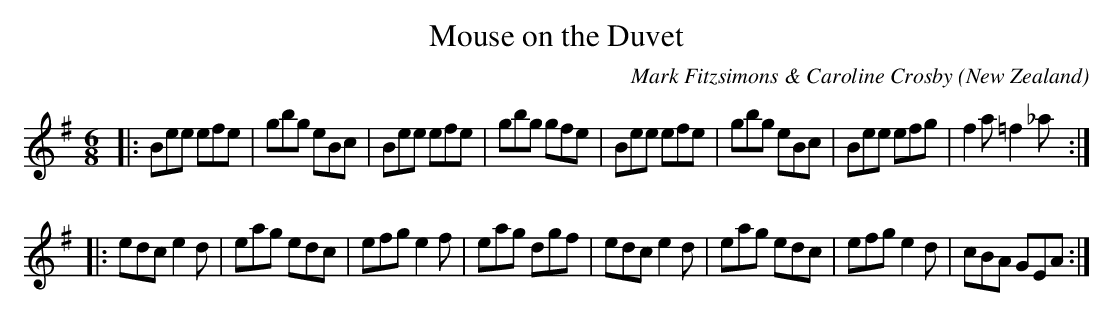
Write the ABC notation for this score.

X:1
T:Mouse on the Duvet
C:Mark Fitzsimons & Caroline Crosby
M:6/8
O:New Zealand
K:E minor
|:Bee efe|gbg eBc|Bee efe|gbg gfe|\
Bee efe|gbg eBc|Bee efg|f2a =f2_a:|
|:edc e2d|eag edc|efg e2f|eag dgf|\
edc e2d|eag edc|efg e2d| cBA GEA:|
